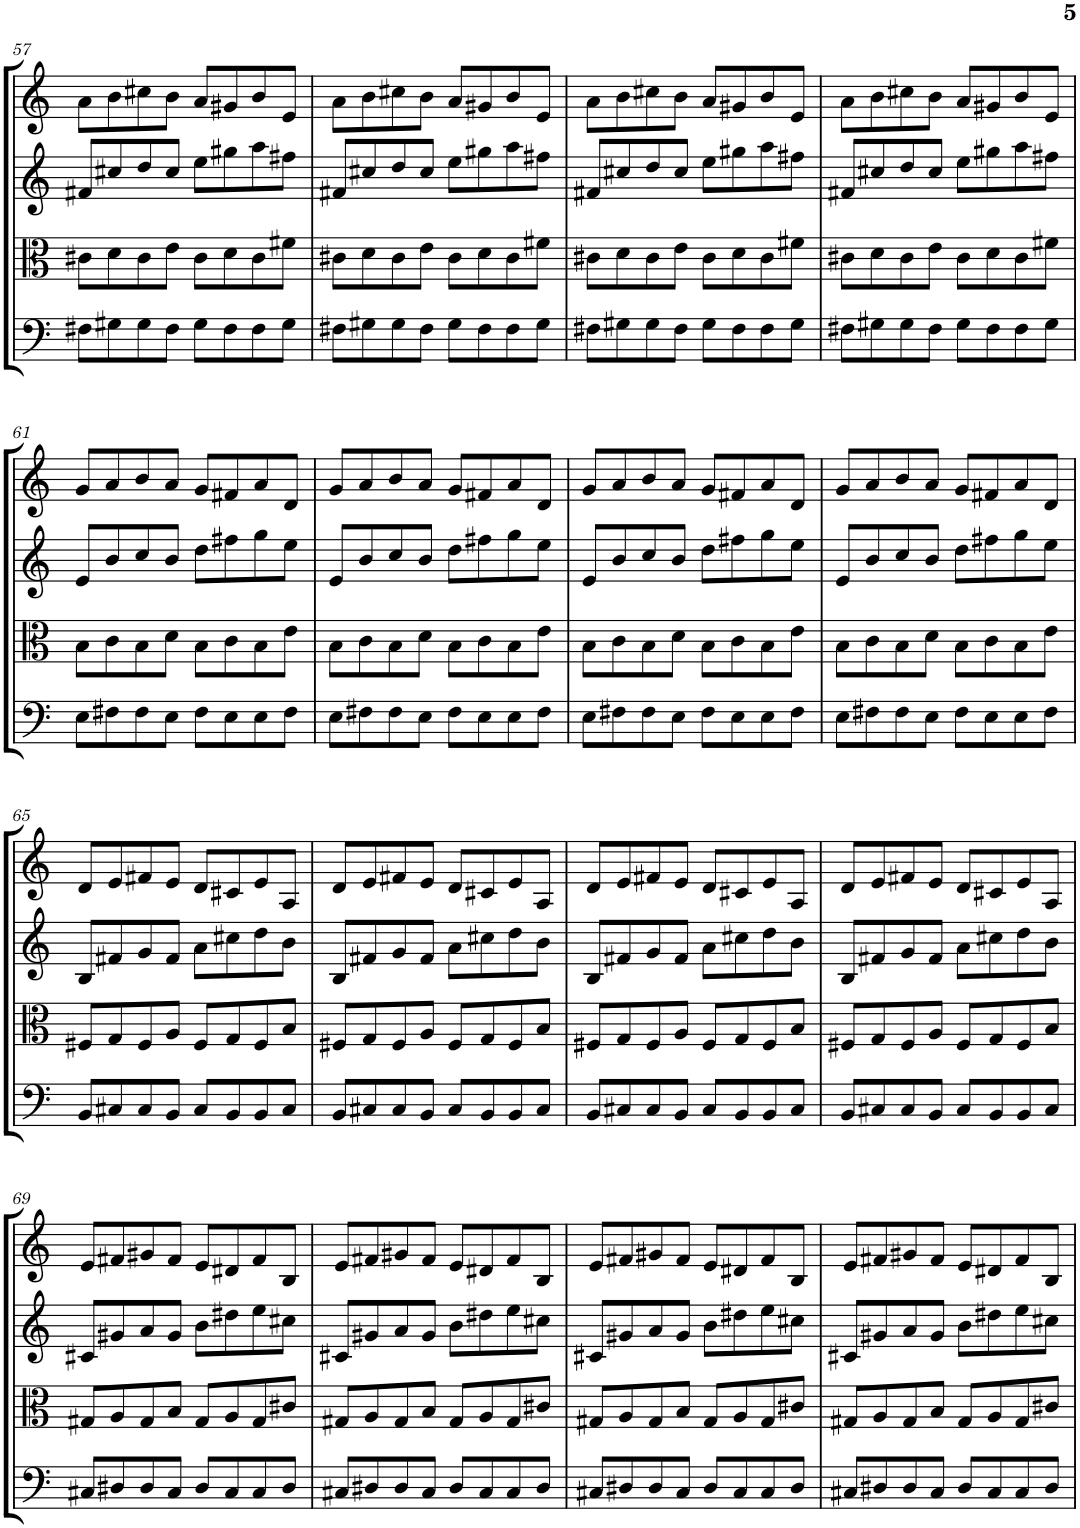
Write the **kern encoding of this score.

**kern	**kern	**kern	**kern
*part4	*part3	*part2	*part1
*staff4	*staff3	*staff2	*staff1
*I"Violoncello	*I"Viola	*I"Violin II	*I"Violin I
*I'Vc	*I'Vla	*I'Vln	*I'Vln
!!LO:PB:g=z
*clefF4	*clefC3	*clefG2	*clefG2
*k[]	*k[]	*k[]	*k[]
*M4/4	*M4/4	*M4/4	*M4/4
=57	=57	=57	=57
8F#X\L	8c#X\L	8f#X/L	8a\L
8G#X\	8d\	8cc#X/	8b\
8G#\	8c#\	8dd/	8cc#X\
8F#\J	8e\J	8cc#/J	8b\J
8G#\L	8c#\L	8ee\L	8a/L
8F#\	8d\	8gg#X\	8g#X/
8F#\	8c#\	8aa\	8b/
8G#\J	8f#X\J	8ff#X\J	8e/J
=58	=58	=58	=58
8F#X\L	8c#X\L	8f#X/L	8a\L
8G#X\	8d\	8cc#X/	8b\
8G#\	8c#\	8dd/	8cc#X\
8F#\J	8e\J	8cc#/J	8b\J
8G#\L	8c#\L	8ee\L	8a/L
8F#\	8d\	8gg#X\	8g#X/
8F#\	8c#\	8aa\	8b/
8G#\J	8f#X\J	8ff#X\J	8e/J
=59	=59	=59	=59
8F#X\L	8c#X\L	8f#X/L	8a\L
8G#X\	8d\	8cc#X/	8b\
8G#\	8c#\	8dd/	8cc#X\
8F#\J	8e\J	8cc#/J	8b\J
8G#\L	8c#\L	8ee\L	8a/L
8F#\	8d\	8gg#X\	8g#X/
8F#\	8c#\	8aa\	8b/
8G#\J	8f#X\J	8ff#X\J	8e/J
=60	=60	=60	=60
8F#X\L	8c#X\L	8f#X/L	8a\L
8G#X\	8d\	8cc#X/	8b\
8G#\	8c#\	8dd/	8cc#X\
8F#\J	8e\J	8cc#/J	8b\J
8G#\L	8c#\L	8ee\L	8a/L
8F#\	8d\	8gg#X\	8g#X/
8F#\	8c#\	8aa\	8b/
8G#\J	8f#X\J	8ff#X\J	8e/J
!!LO:LB:g=z
=61	=61	=61	=61
8E\L	8B\L	8e/L	8g/L
8F#X\	8c\	8b/	8a/
8F#\	8B\	8cc/	8b/
8E\J	8d\J	8b/J	8a/J
8F#\L	8B\L	8dd\L	8g/L
8E\	8c\	8ff#X\	8f#X/
8E\	8B\	8gg\	8a/
8F#\J	8e\J	8ee\J	8d/J
=62	=62	=62	=62
8E\L	8B\L	8e/L	8g/L
8F#X\	8c\	8b/	8a/
8F#\	8B\	8cc/	8b/
8E\J	8d\J	8b/J	8a/J
8F#\L	8B\L	8dd\L	8g/L
8E\	8c\	8ff#X\	8f#X/
8E\	8B\	8gg\	8a/
8F#\J	8e\J	8ee\J	8d/J
=63	=63	=63	=63
8E\L	8B\L	8e/L	8g/L
8F#X\	8c\	8b/	8a/
8F#\	8B\	8cc/	8b/
8E\J	8d\J	8b/J	8a/J
8F#\L	8B\L	8dd\L	8g/L
8E\	8c\	8ff#X\	8f#X/
8E\	8B\	8gg\	8a/
8F#\J	8e\J	8ee\J	8d/J
=64	=64	=64	=64
8E\L	8B\L	8e/L	8g/L
8F#X\	8c\	8b/	8a/
8F#\	8B\	8cc/	8b/
8E\J	8d\J	8b/J	8a/J
8F#\L	8B\L	8dd\L	8g/L
8E\	8c\	8ff#X\	8f#X/
8E\	8B\	8gg\	8a/
8F#\J	8e\J	8ee\J	8d/J
!!LO:LB:g=z
=65	=65	=65	=65
8BB/L	8F#X/L	8B/L	8d/L
8C#X/	8G/	8f#X/	8e/
8C#/	8F#/	8g/	8f#X/
8BB/J	8A/J	8f#/J	8e/J
8C#/L	8F#/L	8a\L	8d/L
8BB/	8G/	8cc#X\	8c#X/
8BB/	8F#/	8dd\	8e/
8C#/J	8B/J	8b\J	8A/J
=66	=66	=66	=66
8BB/L	8F#X/L	8B/L	8d/L
8C#X/	8G/	8f#X/	8e/
8C#/	8F#/	8g/	8f#X/
8BB/J	8A/J	8f#/J	8e/J
8C#/L	8F#/L	8a\L	8d/L
8BB/	8G/	8cc#X\	8c#X/
8BB/	8F#/	8dd\	8e/
8C#/J	8B/J	8b\J	8A/J
=67	=67	=67	=67
8BB/L	8F#X/L	8B/L	8d/L
8C#X/	8G/	8f#X/	8e/
8C#/	8F#/	8g/	8f#X/
8BB/J	8A/J	8f#/J	8e/J
8C#/L	8F#/L	8a\L	8d/L
8BB/	8G/	8cc#X\	8c#X/
8BB/	8F#/	8dd\	8e/
8C#/J	8B/J	8b\J	8A/J
=68	=68	=68	=68
8BB/L	8F#X/L	8B/L	8d/L
8C#X/	8G/	8f#X/	8e/
8C#/	8F#/	8g/	8f#X/
8BB/J	8A/J	8f#/J	8e/J
8C#/L	8F#/L	8a\L	8d/L
8BB/	8G/	8cc#X\	8c#X/
8BB/	8F#/	8dd\	8e/
8C#/J	8B/J	8b\J	8A/J
!!LO:LB:g=z
=69	=69	=69	=69
8C#X/L	8G#X/L	8c#X/L	8e/L
8D#X/	8A/	8g#X/	8f#X/
8D#/	8G#/	8a/	8g#X/
8C#/J	8B/J	8g#/J	8f#/J
8D#/L	8G#/L	8b\L	8e/L
8C#/	8A/	8dd#X\	8d#X/
8C#/	8G#/	8ee\	8f#/
8D#/J	8c#X/J	8cc#X\J	8B/J
=70	=70	=70	=70
8C#X/L	8G#X/L	8c#X/L	8e/L
8D#X/	8A/	8g#X/	8f#X/
8D#/	8G#/	8a/	8g#X/
8C#/J	8B/J	8g#/J	8f#/J
8D#/L	8G#/L	8b\L	8e/L
8C#/	8A/	8dd#X\	8d#X/
8C#/	8G#/	8ee\	8f#/
8D#/J	8c#X/J	8cc#X\J	8B/J
=71	=71	=71	=71
8C#X/L	8G#X/L	8c#X/L	8e/L
8D#X/	8A/	8g#X/	8f#X/
8D#/	8G#/	8a/	8g#X/
8C#/J	8B/J	8g#/J	8f#/J
8D#/L	8G#/L	8b\L	8e/L
8C#/	8A/	8dd#X\	8d#X/
8C#/	8G#/	8ee\	8f#/
8D#/J	8c#X/J	8cc#X\J	8B/J
=72	=72	=72	=72
8C#X/L	8G#X/L	8c#X/L	8e/L
8D#X/	8A/	8g#X/	8f#X/
8D#/	8G#/	8a/	8g#X/
8C#/J	8B/J	8g#/J	8f#/J
8D#/L	8G#/L	8b\L	8e/L
8C#/	8A/	8dd#X\	8d#X/
8C#/	8G#/	8ee\	8f#/
8D#/J	8c#X/J	8cc#X\J	8B/J
=	=	=	=
*-	*-	*-	*-
